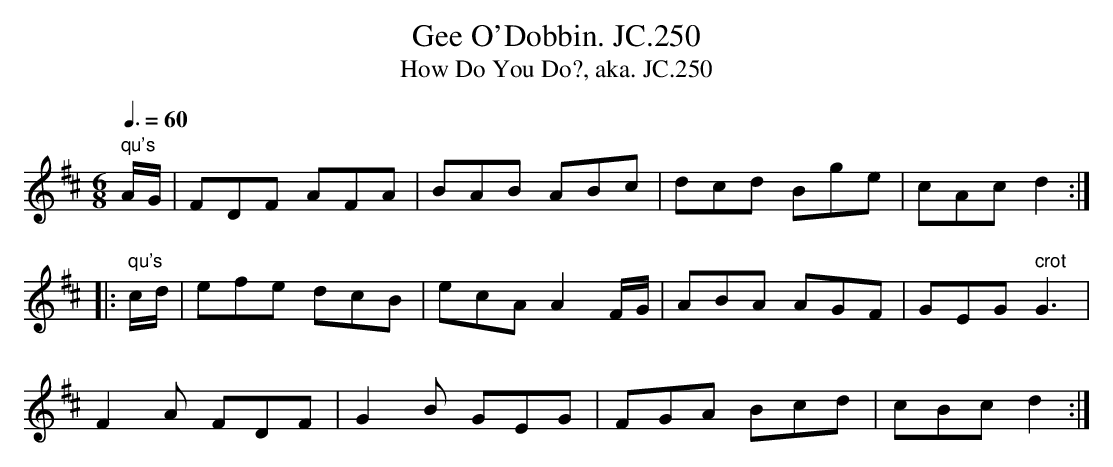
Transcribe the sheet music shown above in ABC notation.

X:1
T:Gee O'Dobbin. JC.250
T:How Do You Do?, aka. JC.250
M:6/8
L:1/8
Q:3/8=60
K:D
" qu's"A/G/|\\
FDF AFA|BAB ABc|dcd Bge|cAcd2:|
|:" qu's"c/d/|efe dcB|ecAA2F/G/|ABA AGF|GEG" crot"G3|
F2A FDF|G2B GEG|FGA Bcd|cBcd2:|
